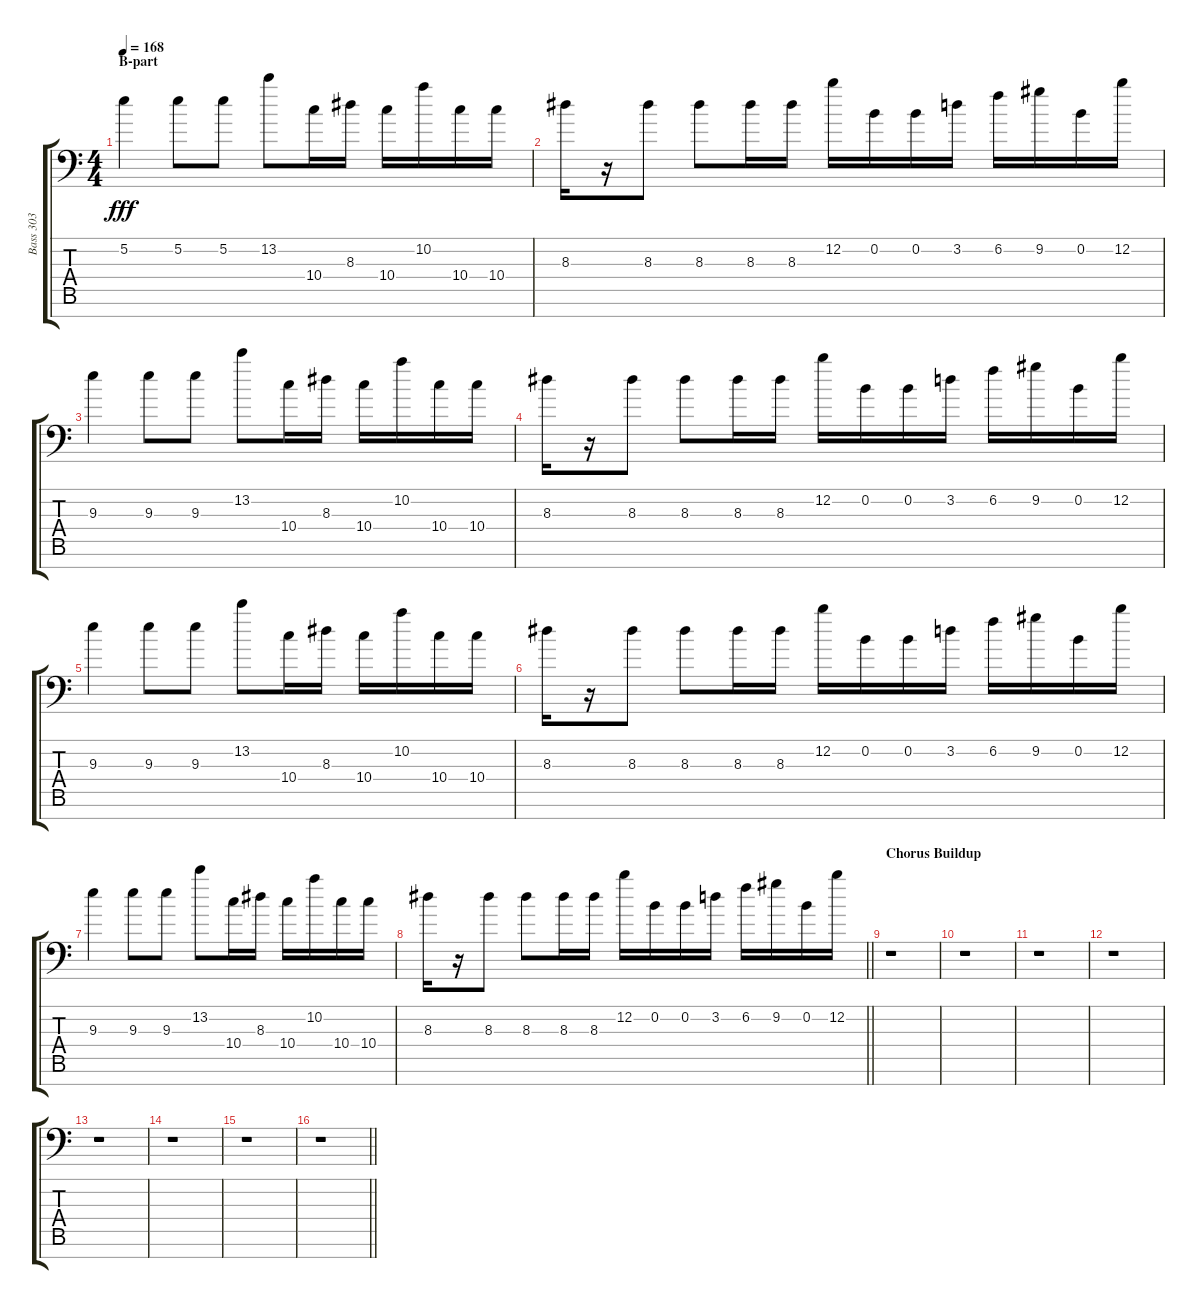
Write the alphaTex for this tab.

\track ("Bass 303" "Bass 303") {instrument synthbass1}
\staff {score tabs}
\tuning (Gb5 B3 G3 D3 A2 E2 C-1) {hide}
\ts (4 4)
\section ("" "B-part")
\tempo 168
\clef f4
\ks c
5.2.4{dy fff} 5.2.8 5.2.8 13.2.8 10.4.16 8.3.16 10.4.16 10.2.16 10.4.16 10.4.16 |
8.3.16 r.16 8.3.8 8.3.8 8.3.16 8.3.16 12.2.16 0.2.16 0.2.16 3.2.16 6.2.16 9.2.16 0.2.16 12.2.16 |
9.3.4 9.3.8 9.3.8 13.2.8 10.4.16 8.3.16 10.4.16 10.2.16 10.4.16 10.4.16 |
8.3.16 r.16 8.3.8 8.3.8 8.3.16 8.3.16 12.2.16 0.2.16 0.2.16 3.2.16 6.2.16 9.2.16 0.2.16 12.2.16 |
9.3.4 9.3.8 9.3.8 13.2.8 10.4.16 8.3.16 10.4.16 10.2.16 10.4.16 10.4.16 |
8.3.16 r.16 8.3.8 8.3.8 8.3.16 8.3.16 12.2.16 0.2.16 0.2.16 3.2.16 6.2.16 9.2.16 0.2.16 12.2.16 |
9.3.4 9.3.8 9.3.8 13.2.8 10.4.16 8.3.16 10.4.16 10.2.16 10.4.16 10.4.16 |
\barLineRight lightlight
8.3.16 r.16 8.3.8 8.3.8 8.3.16 8.3.16 12.2.16 0.2.16 0.2.16 3.2.16 6.2.16 9.2.16 0.2.16 12.2.16 |
\section ("" "Chorus Buildup")
r.1 |
r.1 |
r.1 |
r.1 |
r.1 |
r.1 |
r.1 |
\barLineRight lightlight
r.1
